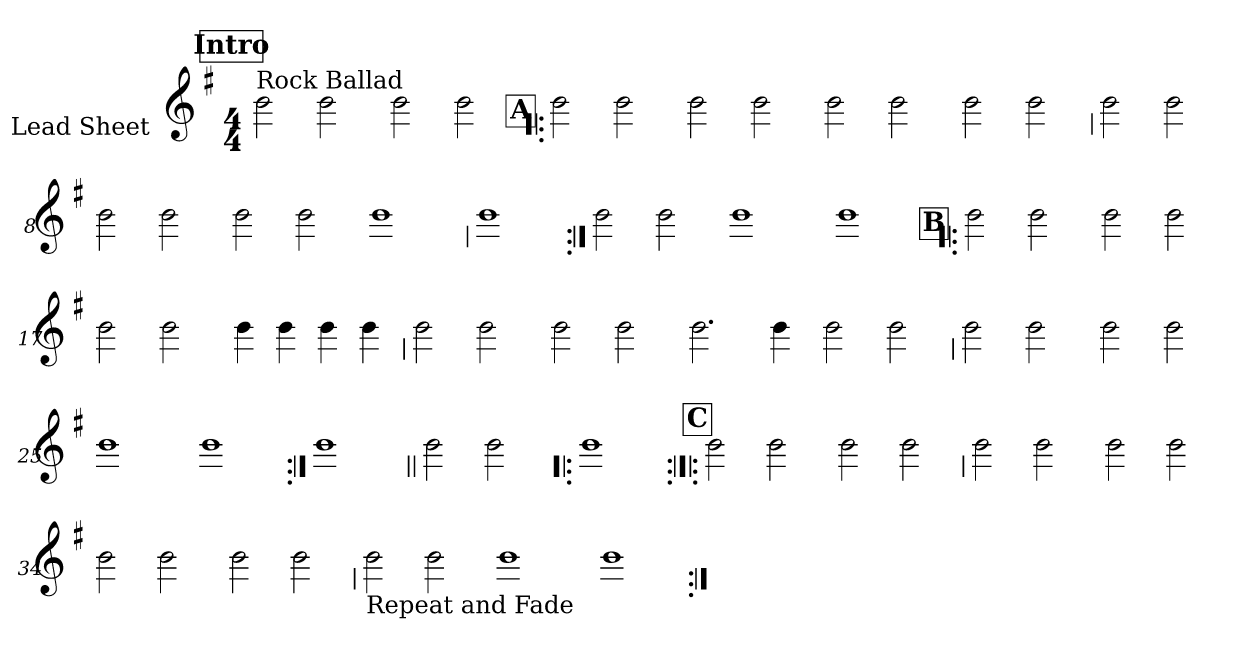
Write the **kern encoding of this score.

**kern
*part1
*staff1
*I"Lead Sheet
*stria0
*clefG2
*k[f#]
*G:
*M4/4
*MM83
!!LO:REH:place=s1:a:t=Intro
=1||
!LO:TX:a:t=Rock Ballad
2b
2b
=2-
2b
2b
!!LO:LB:g=z
!!LO:REH:place=s1:a:t=A
=3!|:
2b
2b
=4-
2b
2b
=5-
2b
2b
=6-
2b
2b
!!LO:LB:g=z
=7
2b
2b
=8-
2b
2b
=9-
2b
2b
=10-
1b
!!LO:LB:g=z
=11
1b
=12:|!
2b
2b
=13-
1b
=14-
1b
!!LO:LB:g=z
!!LO:REH:place=s1:a:t=B
=15!|:
2b
2b
=16-
2b
2b
=17-
2b
2b
=18-
4b
4b
4b
4b
!!LO:LB:g=z
=19
2b
2b
=20-
2b
2b
=21-
2.b
4b
=22-
2b
2b
!!LO:LB:g=z
=23
2b
2b
=24-
2b
2b
=25-
1b
=26-
1b
=27:|!
1b
!!LO:LB:g=z
=28||
2b
2b
=29!|:
1b
!!LO:REH:place=s1:a:t=C
=30:|!|:
2b
2b
=31-
2b
2b
!!LO:LB:g=z
=32
2b
2b
=33-
2b
2b
=34-
2b
2b
=35-
2b
2b
!!LO:LB:g=z
=36
!LO:TX:b:t=Repeat and Fade
2b
2b
=37-
1b
=38-
1b
=:|!
*-
